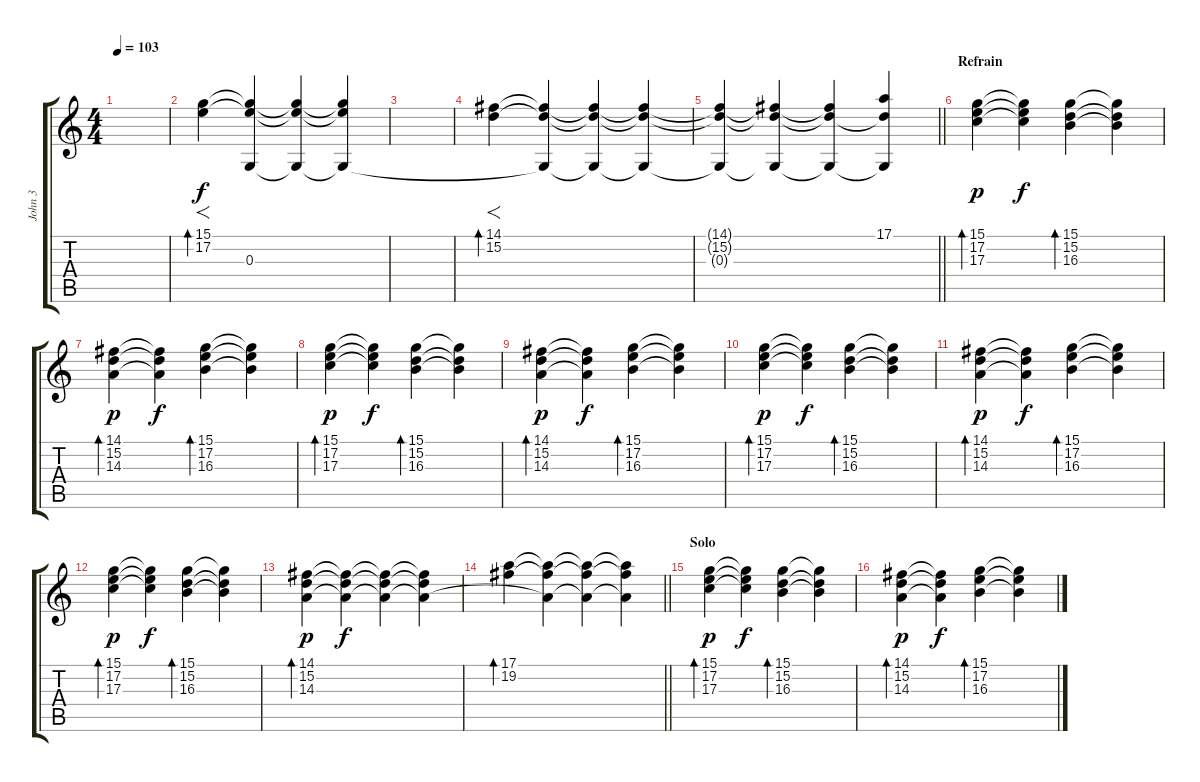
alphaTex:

\track ("John 3" "John 3") {instrument violin}
\staff {score tabs}
\tuning (E4 B3 G3 D3 A2 E2) {hide}
\ts (4 4)
\tempo 103
\clef g2
\ks c
|
(15.1 17.2).4{f bd 120 volume 10} (15.1{t} 17.2{t} 0.3{t}).4 (15.1{t} 17.2{t} 0.3{t}).4{volume 7} (15.1{t} 17.2{t} 0.3{t}).4{volume 5} |
|
(14.1 15.2).4{f bd 120 volume 10} (14.1{t} 15.2{t} 0.3{t}).4 (14.1{t} 15.2{t} 0.3{t}).4{volume 7} (14.1{t} 15.2{t} 0.3{t}).4 |
\barLineRight lightlight
(14.1{t} 15.2{t} 0.3{t}).4 (14.1{t} 15.2{t} 0.3{t}).4 (14.1{t} 15.2{t} 0.3{t}).4 (17.1 15.2{t} 0.3{t}).4 |
\section ("" "Refrain")
(15.1 17.2 17.3).4{bd 120 dy p volume 10} (15.1{t} 17.2{t} 17.3{t}).4{dy f} (15.1 15.2 16.3).4{bd 120} (15.1{t} 15.2{t} 16.3{t}).4 |
(14.1 15.2 14.3).4{bd 120 dy p volume 10} (14.1{t} 15.2{t} 14.3{t}).4{dy f} (15.1 17.2 16.3).4{bd 120} (15.1{t} 17.2{t} 16.3{t}).4 |
(15.1 17.2 17.3).4{bd 120 dy p volume 10} (15.1{t} 17.2{t} 17.3{t}).4{dy f} (15.1 15.2 16.3).4{bd 120} (15.1{t} 15.2{t} 16.3{t}).4 |
(14.1 15.2 14.3).4{bd 120 dy p volume 10} (14.1{t} 15.2{t} 14.3{t}).4{dy f} (15.1 17.2 16.3).4{bd 120} (15.1{t} 17.2{t} 16.3{t}).4 |
(15.1 17.2 17.3).4{bd 120 dy p volume 10} (15.1{t} 17.2{t} 17.3{t}).4{dy f} (15.1 15.2 16.3).4{bd 120} (15.1{t} 15.2{t} 16.3{t}).4 |
(14.1 15.2 14.3).4{bd 120 dy p volume 10} (14.1{t} 15.2{t} 14.3{t}).4{dy f} (15.1 17.2 16.3).4{bd 120} (15.1{t} 17.2{t} 16.3{t}).4 |
(15.1 17.2 17.3).4{bd 120 dy p volume 10} (15.1{t} 17.2{t} 17.3{t}).4{dy f} (15.1 15.2 16.3).4{bd 120} (15.1{t} 15.2{t} 16.3{t}).4 |
(14.1 15.2 14.3).4{bd 120 dy p volume 10} (14.1{t} 15.2{t} 14.3{t}).4{dy f} (14.1{t} 15.2{t} 14.3{t}).4 (14.1{t} 15.2{t} 14.3{t}).4 |
\barLineRight lightlight
(17.1 19.2).4{bd 120 volume 10} (17.1{t} 19.2{t} 14.3{t}).4 (17.1{t} 19.2{t} 14.3{t}).4 (17.1{t} 19.2{t} 14.3{t}).4 |
\section ("" "Solo")
(15.1 17.2 17.3).4{bd 120 dy p volume 10} (15.1{t} 17.2{t} 17.3{t}).4{dy f} (15.1 15.2 16.3).4{bd 120} (15.1{t} 15.2{t} 16.3{t}).4 |
(14.1 15.2 14.3).4{bd 120 dy p volume 10} (14.1{t} 15.2{t} 14.3{t}).4{dy f} (15.1 17.2 16.3).4{bd 120} (15.1{t} 17.2{t} 16.3{t}).4
